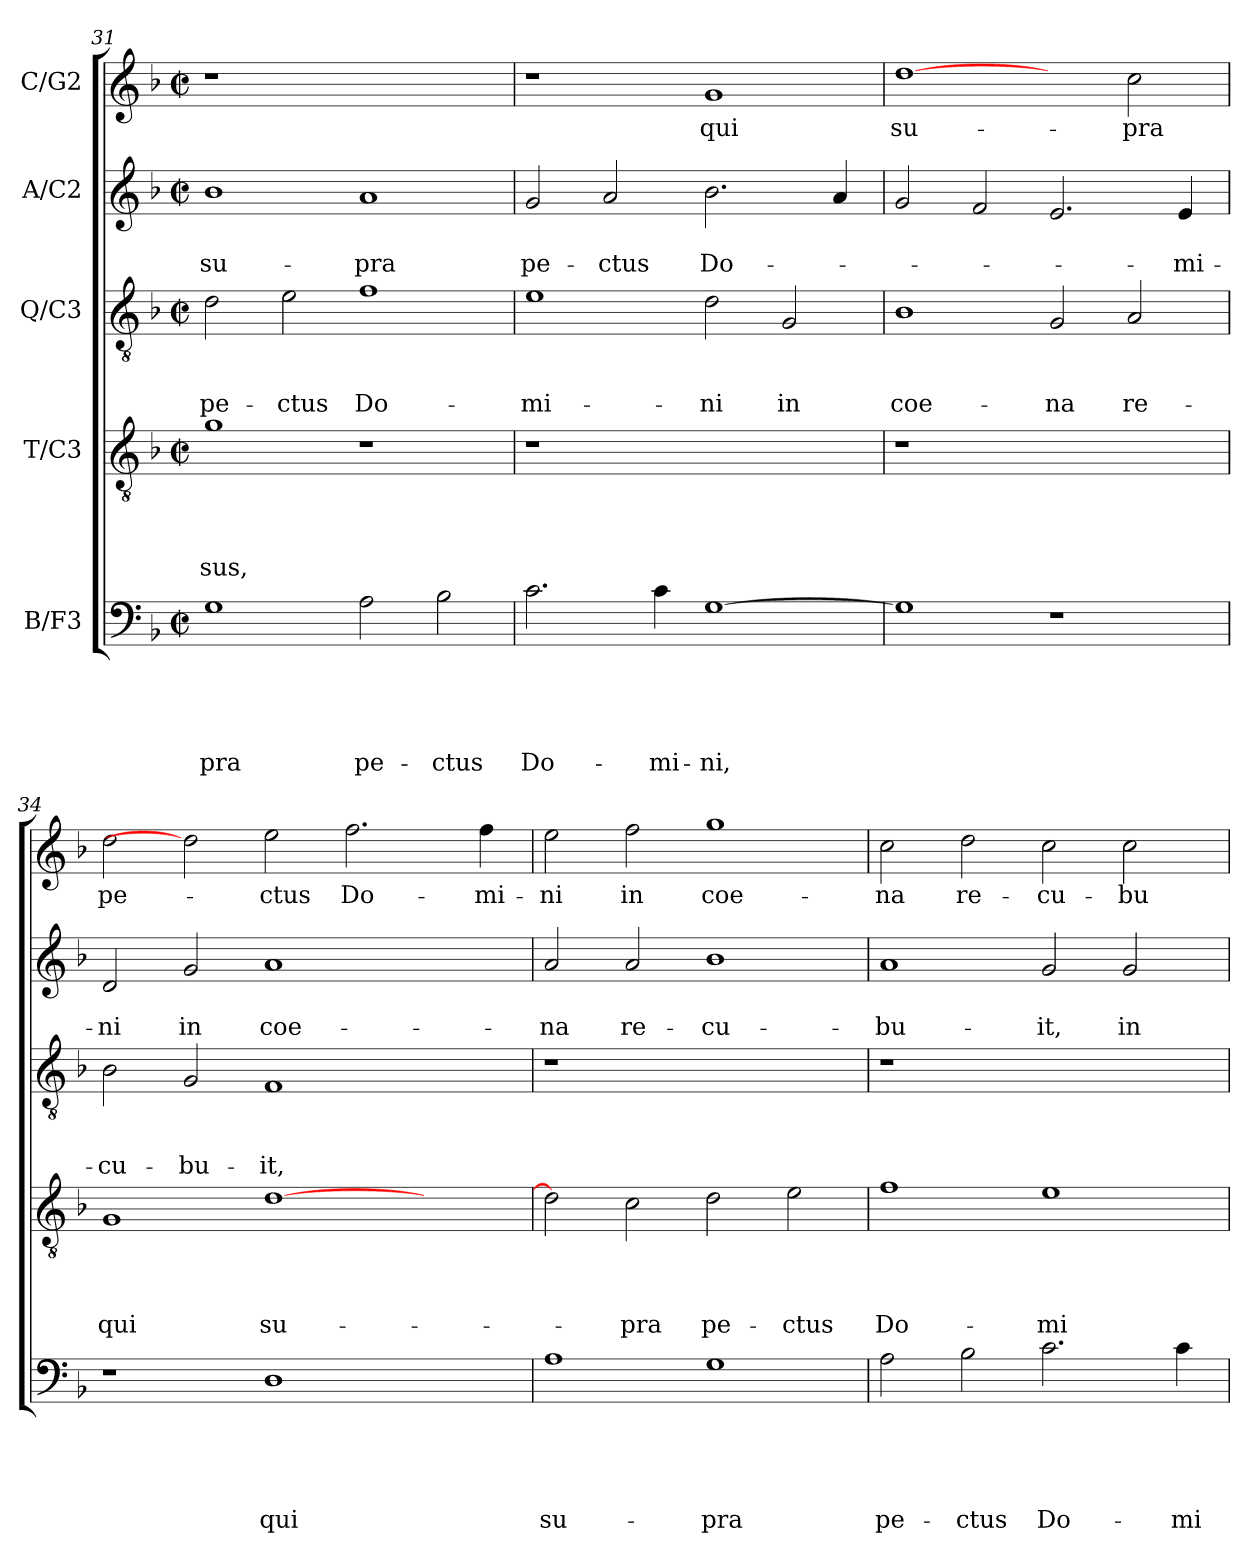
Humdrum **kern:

**kern	**text	**text	**text	**text	**text	**kern	**text	**text	**text	**text	**kern	**text	**text	**text	**kern	**text	**text	**kern	**text
*part5	*part5	*part5	*part5	*part5	*part5	*part4	*part4	*part4	*part4	*part4	*part3	*part3	*part3	*part3	*part2	*part2	*part2	*part1	*part1
*staff5	*staff5	*staff5	*staff5	*staff5	*staff5	*staff4	*staff4	*staff4	*staff4	*staff4	*staff3	*staff3	*staff3	*staff3	*staff2	*staff2	*staff2	*staff1	*staff1
*I"B/F3	*	*	*	*	*	*I"T/C3	*	*	*	*	*I"Q/C3	*	*	*	*I"A/C2	*	*	*I"C/G2	*
*clefF4	*	*	*	*	*	*clefGv2	*	*	*	*	*clefGv2	*	*	*	*clefG2	*	*	*clefG2	*
*k[b-]	*	*	*	*	*	*k[b-]	*	*	*	*	*k[b-]	*	*	*	*k[b-]	*	*	*k[b-]	*
*F:	*	*	*	*	*	*F:	*	*	*	*	*F:	*	*	*	*F:	*	*	*F:	*
*M2/2	*	*	*	*	*	*M2/2	*	*	*	*	*M2/2	*	*	*	*M2/2	*	*	*M2/2	*
*met(c|)	*	*	*	*	*	*met(c|)	*	*	*	*	*met(c|)	*	*	*	*met(c|)	*	*	*met(c|)	*
=31	=31	=31	=31	=31	=31	=31	=31	=31	=31	=31	=31	=31	=31	=31	=31	=31	=31	=31	=31
!	!	!	!	!	!LO:LY:b	!	!	!	!	!LO:LY:b	!	!	!	!LO:LY:b	!	!	!LO:LY:b	!	!
1G	.	.	.	.	-pra	1g	.	.	.	-sus,	2d\	.	.	pe-	1b-	.	su-	1r	.
!	!	!	!	!	!	!	!	!	!	!	!	!	!	!LO:LY:b	!	!	!	!	!
.	.	.	.	.	.	.	.	.	.	.	2e\	.	.	-ctus	.	.	.	.	.
!	!	!	!	!	!LO:LY:b	!	!	!	!	!	!	!	!	!LO:LY:b	!	!	!LO:LY:b	!	!
2A\	.	.	.	.	pe-	1r	.	.	.	.	1f	.	.	Do-	1a	.	-pra	1ryy	.
!	!	!	!	!	!LO:LY:b	!	!	!	!	!	!	!	!	!	!	!	!	!	!
2B-\	.	.	.	.	-ctus	.	.	.	.	.	.	.	.	.	.	.	.	.	.
=32	=32	=32	=32	=32	=32	=32	=32	=32	=32	=32	=32	=32	=32	=32	=32	=32	=32	=32	=32
!	!	!	!	!	!LO:LY:b	!	!	!	!	!	!	!	!	!LO:LY:b	!	!	!LO:LY:b	!	!
2.c\	.	.	.	.	Do-	1r	.	.	.	.	1e	.	.	-mi-	2g/	.	pe-	1r	.
!	!	!	!	!	!	!	!	!	!	!	!	!	!	!	!	!	!LO:LY:b	!	!
.	.	.	.	.	.	.	.	.	.	.	.	.	.	.	2a/	.	-ctus	.	.
!	!	!	!	!	!LO:LY:b	!	!	!	!	!	!	!	!	!	!	!	!	!	!
4c\	.	.	.	.	-mi-	.	.	.	.	.	.	.	.	.	.	.	.	.	.
!	!	!	!	!	!LO:LY:b	!	!	!	!	!	!	!	!	!LO:LY:b	!	!	!LO:LY:b	!	!LO:LY:b
[1G	.	.	.	.	-ni,	1ryy	.	.	.	.	2d\	.	.	-ni	2.b-\	.	Do-	1g	qui
!	!	!	!	!	!	!	!	!	!	!	!	!	!	!LO:LY:b	!	!	!	!	!
.	.	.	.	.	.	.	.	.	.	.	2G/	.	.	in	.	.	.	.	.
.	.	.	.	.	.	.	.	.	.	.	.	.	.	.	4a/	.	.	.	.
=33	=33	=33	=33	=33	=33	=33	=33	=33	=33	=33	=33	=33	=33	=33	=33	=33	=33	=33	=33
!	!	!	!	!	!	!	!	!	!	!	!	!	!	!LO:LY:b	!	!	!	!	!LO:LY:b
1G]	.	.	.	.	.	1r	.	.	.	.	1B-	.	.	coe-	2g/	.	.	[1dd	su-
.	.	.	.	.	.	.	.	.	.	.	.	.	.	.	2f/	.	.	.	.
!	!	!	!	!	!	!	!	!	!	!	!	!	!	!LO:LY:b	!	!	!	!	!
1r	.	.	.	.	.	1ryy	.	.	.	.	2G/	.	.	-na	2.e/	.	.	2ryy	.
!	!	!	!	!	!	!	!	!	!	!	!	!	!	!LO:LY:b	!	!	!	!	!LO:LY:b
.	.	.	.	.	.	.	.	.	.	.	2A/	.	.	re-	.	.	.	2cc\	-pra
!	!	!	!	!	!	!	!	!	!	!	!	!	!	!	!	!	!LO:LY:b	!	!
.	.	.	.	.	.	.	.	.	.	.	.	.	.	.	4e/	.	-mi-	.	.
=34	=34	=34	=34	=34	=34	=34	=34	=34	=34	=34	=34	=34	=34	=34	=34	=34	=34	=34	=34
!	!	!	!	!	!	!	!	!	!	!LO:LY:b	!	!	!	!LO:LY:b	!	!	!LO:LY:b	!	!LO:LY:b
1r	.	.	.	.	.	1G	.	.	.	qui	2B-\	.	.	-cu-	2d/	.	-ni	2dd\	pe-
!	!	!	!	!	!	!	!	!	!	!	!	!	!	!LO:LY:b	!	!	!LO:LY:b	!	!
.	.	.	.	.	.	.	.	.	.	.	2G/	.	.	-bu-	2g/	.	in	2dd]	.
!	!	!	!	!	!LO:LY:b	!	!	!	!	!LO:LY:b	!	!	!	!LO:LY:b	!	!	!LO:LY:b	!	!LO:LY:b
1D	.	.	.	.	qui	[1d	.	.	.	su-	1F	.	.	-it,	1a	.	coe-	2ee\	-ctus
!	!	!	!	!	!	!	!	!	!	!	!	!	!	!	!	!	!	!	!LO:LY:b
.	.	.	.	.	.	.	.	.	.	.	.	.	.	.	.	.	.	2.ff\	Do-
2ryy	.	.	.	.	.	2ryy	.	.	.	.	2ryy	.	.	.	2ryy	.	.	.	.
!	!	!	!	!	!	!	!	!	!	!	!	!	!	!	!	!	!	!	!LO:LY:b
.	.	.	.	.	.	.	.	.	.	.	.	.	.	.	.	.	.	4ff\	-mi-
!!LO:LB:g=z
=35	=35	=35	=35	=35	=35	=35	=35	=35	=35	=35	=35	=35	=35	=35	=35	=35	=35	=35	=35
!	!	!	!	!	!LO:LY:b	!	!	!	!	!	!	!	!	!	!	!	!LO:LY:b	!	!LO:LY:b
1A	.	.	.	.	su-	2d\]	.	.	.	.	1r	.	.	.	2a/	.	-na	2ee\	-ni
!	!	!	!	!	!	!	!	!	!	!LO:LY:b	!	!	!	!	!	!	!LO:LY:b	!	!LO:LY:b
.	.	.	.	.	.	2c\	.	.	.	-pra	.	.	.	.	2a/	.	re-	2ff\	in
!	!	!	!	!	!LO:LY:b	!	!	!	!	!LO:LY:b	!	!	!	!	!	!	!LO:LY:b	!	!LO:LY:b
1G	.	.	.	.	-pra	2d\	.	.	.	pe-	1ryy	.	.	.	1b-	.	-cu-	1gg	coe-
!	!	!	!	!	!	!	!	!	!	!LO:LY:b	!	!	!	!	!	!	!	!	!
.	.	.	.	.	.	2e\	.	.	.	-ctus	.	.	.	.	.	.	.	.	.
=36	=36	=36	=36	=36	=36	=36	=36	=36	=36	=36	=36	=36	=36	=36	=36	=36	=36	=36	=36
!	!	!	!	!	!LO:LY:b	!	!	!	!	!LO:LY:b	!	!	!	!	!	!	!LO:LY:b	!	!LO:LY:b
2A\	.	.	.	.	pe-	1f	.	.	.	Do-	1r	.	.	.	1a	.	-bu-	2cc\	-na
!	!	!	!	!	!LO:LY:b	!	!	!	!	!	!	!	!	!	!	!	!	!	!LO:LY:b
2B-\	.	.	.	.	-ctus	.	.	.	.	.	.	.	.	.	.	.	.	2dd\	re-
!	!	!	!	!	!LO:LY:b	!	!	!	!	!LO:LY:b	!	!	!	!	!	!	!LO:LY:b	!	!LO:LY:b
2.c\	.	.	.	.	Do-	1e	.	.	.	-mi-	1ryy	.	.	.	2g/	.	-it,	2cc\	-cu-
!	!	!	!	!	!	!	!	!	!	!	!	!	!	!	!	!	!LO:LY:b	!	!LO:LY:b
.	.	.	.	.	.	.	.	.	.	.	.	.	.	.	2g/	.	in	2cc\	-bu-
!	!	!	!	!	!LO:LY:b	!	!	!	!	!	!	!	!	!	!	!	!	!	!
4c\	.	.	.	.	-mi-	.	.	.	.	.	.	.	.	.	.	.	.	.	.
=	=	=	=	=	=	=	=	=	=	=	=	=	=	=	=	=	=	=	=
*-	*-	*-	*-	*-	*-	*-	*-	*-	*-	*-	*-	*-	*-	*-	*-	*-	*-	*-	*-
